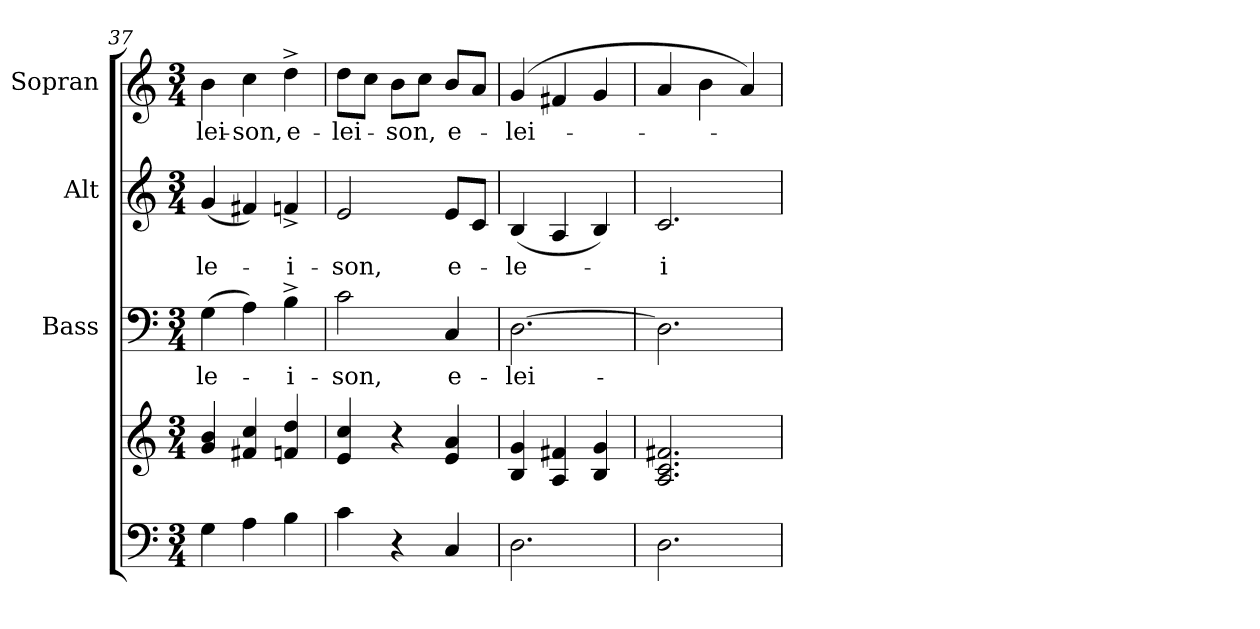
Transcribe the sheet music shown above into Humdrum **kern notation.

**kern	**kern	**kern	**text	**kern	**text	**kern	**text
*part4	*part4	*part3	*part3	*part2	*part2	*part1	*part1
*staff5	*staff4	*staff3	*staff3	*staff2	*staff2	*staff1	*staff1
*	*	*I"Bass	*	*I"Alt	*	*I"Sopran	*
*	*	*I'B.	*	*I'A.	*	*I'S.	*
!!LO:PB:g=z
*clefF4	*clefG2	*clefF4	*	*clefG2	*	*clefG2	*
*k[]	*k[]	*k[]	*	*k[]	*	*k[]	*
*C:	*C:	*C:	*	*C:	*	*C:	*
*M3/4	*M3/4	*M3/4	*	*M3/4	*	*M3/4	*
=37	=37	=37	=37	=37	=37	=37	=37
!	!	!	!LO:LY:b	!	!LO:LY:b	!	!LO:LY:b
4G\	4g/ 4b/	(>4G\	-le-	(<4g/	-le-	4b\	-lei-
!	!	!	!	!	!	!	!LO:LY:b
4A\	4f#X/ 4cc/	4A\)	.	4f#X/)	.	4cc\	-son,
!	!	!	!LO:LY:b	!	!LO:LY:b	!	!LO:LY:b
4B\	4fn/ 4dd/	4B^>\	-i-	4fn^>/	-i-	4dd^>\	e-
=38	=38	=38	=38	=38	=38	=38	=38
!	!	!	!LO:LY:b	!	!LO:LY:b	!	!LO:LY:b
4c\	4e/ 4cc/	2c\	-son,	2e/	-son,	8dd\L	-lei-
.	.	.	.	.	.	8cc\J	.
!	!	!	!	!	!	!	!LO:LY:b
4r	4r	.	.	.	.	8b\L	-son,
.	.	.	.	.	.	8cc\J	.
!	!	!	!LO:LY:b	!	!LO:LY:b	!	!LO:LY:b
4C/	4e/ 4a/	4C/	e-	8e/L	e-	8b/L	e-
.	.	.	.	8c/J	.	8a/J	.
=39	=39	=39	=39	=39	=39	=39	=39
!	!	!	!LO:LY:b	!	!LO:LY:b	!	!LO:LY:b
2.D\	4B/ 4g/	[2.D\	-lei-	(<4B/	-le-	(4g/	-lei-
.	4A/ 4f#X/	.	.	4A/	.	4f#X/	.
.	4B/ 4g/	.	.	4B/)	.	4g/	.
=40	=40	=40	=40	=40	=40	=40	=40
!	!	!	!	!	!LO:LY:b	!	!
2.D\	2.A/ 2.c/ 2.f#X/	2.D\]	.	2.c/	-i-	4a/	.
.	.	.	.	.	.	4b\	.
.	.	.	.	.	.	4a/)	.
=	=	=	=	=	=	=	=
*-	*-	*-	*-	*-	*-	*-	*-
